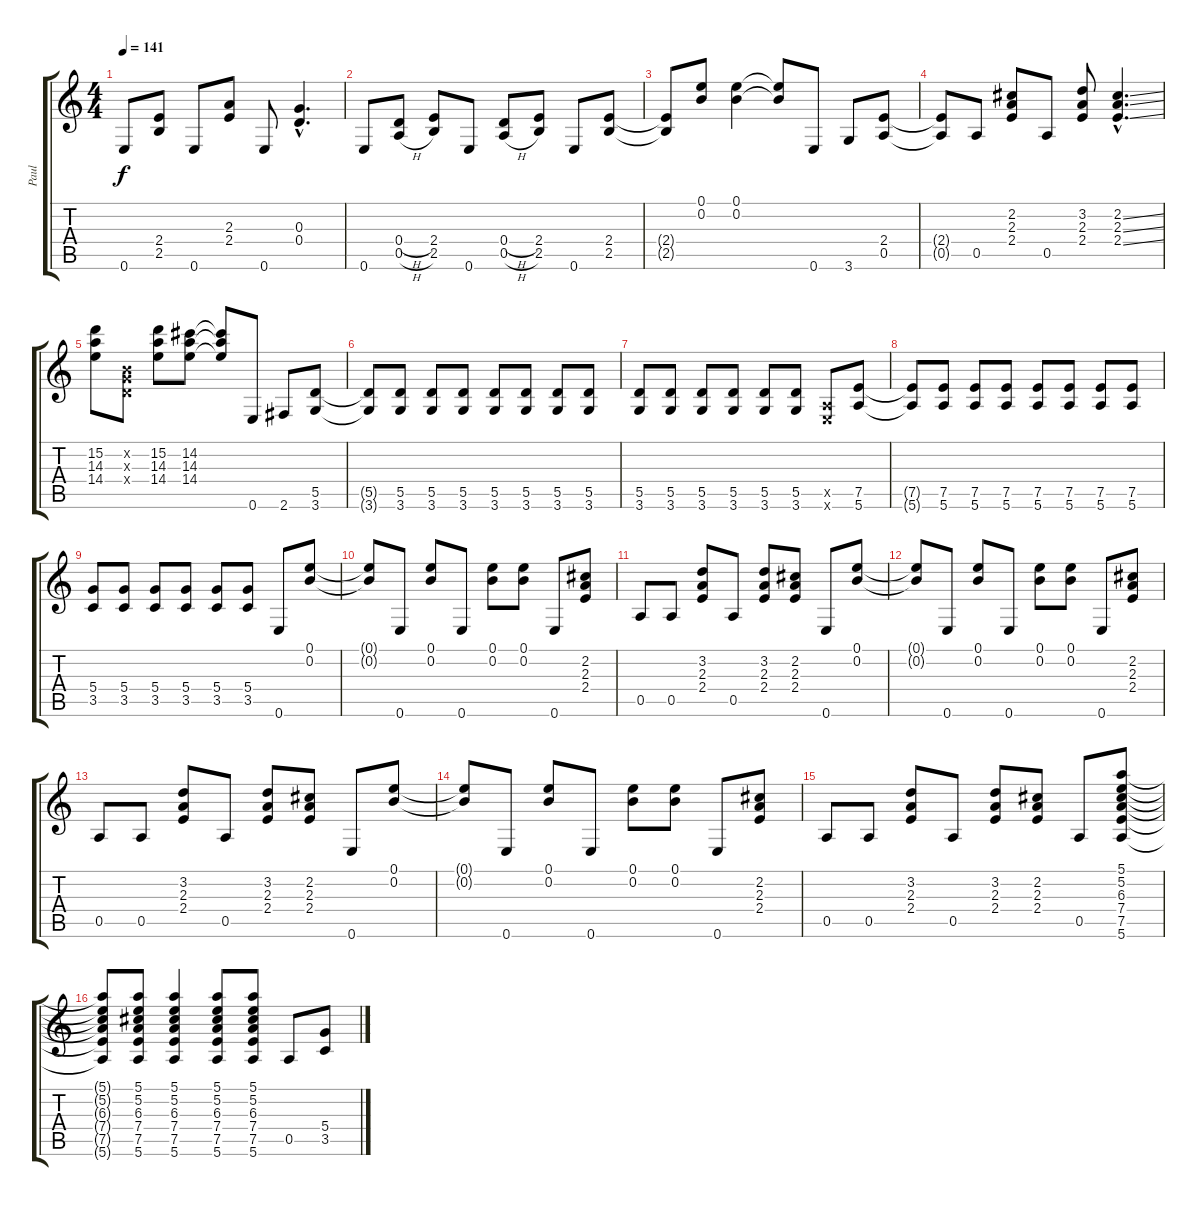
\track ("Paul" "Paul") {instrument distortionguitar}
\staff {score tabs}
\tuning (E4 B3 G3 D3 A2 E2) {hide}
\ts (4 4)
\tempo 141
\clef g2
\ks c
0.6.8{dy f} (2.4 2.5).8 0.6.8 (2.3 2.4).8 0.6.8 (0.3{hac} 0.4{hac}).4{d} |
0.6.8 (0.4{h} 0.5{h}).8 (2.4 2.5).8 0.6.8 (0.4{h} 0.5{h}).8 (2.4 2.5).8 0.6.8 (2.4 2.5).8 |
(2.4{t} 2.5{t}).8 (0.1 0.2).8 (0.1 0.2).4 (0.1{t} 0.2{t}).8 0.6.8 3.6.8 (2.4 0.5).8 |
(2.4{t} 0.5{t}).8 0.5.8 (2.2 2.3 2.4).8 0.5.8 (3.2 2.3 2.4).8 (2.2{ss hac} 2.3{ss hac} 2.4{ss hac}).4{d} |
(15.2 14.3 14.4).8 (0.2{x} 0.3{x} 0.4{x}).8 (15.2 14.3 14.4).8 (14.2 14.3 14.4).8 (14.2{t} 14.3{t} 14.4{t}).8 0.6.8 2.6.8 (5.5 3.6).8 |
(5.5{t} 3.6{t}).8 (5.5 3.6).8 (5.5 3.6).8 (5.5 3.6).8 (5.5 3.6).8 (5.5 3.6).8 (5.5 3.6).8 (5.5 3.6).8 |
(5.5 3.6).8 (5.5 3.6).8 (5.5 3.6).8 (5.5 3.6).8 (5.5 3.6).8 (5.5 3.6).8 (0.5{x} 0.6{x}).8 (7.5 5.6).8 |
(7.5{t} 5.6{t}).8 (7.5 5.6).8 (7.5 5.6).8 (7.5 5.6).8 (7.5 5.6).8 (7.5 5.6).8 (7.5 5.6).8 (7.5 5.6).8 |
(5.4 3.5).8 (5.4 3.5).8 (5.4 3.5).8 (5.4 3.5).8 (5.4 3.5).8 (5.4 3.5).8 0.6.8 (0.1 0.2).8 |
(0.1{t} 0.2{t}).8 0.6.8 (0.1 0.2).8 0.6.8 (0.1 0.2).8 (0.1 0.2).8 0.6.8 (2.2 2.3 2.4).8 |
0.5.8 0.5.8 (3.2 2.3 2.4).8 0.5.8 (3.2 2.3 2.4).8 (2.2 2.3 2.4).8 0.6.8 (0.1 0.2).8 |
(0.1{t} 0.2{t}).8 0.6.8 (0.1 0.2).8 0.6.8 (0.1 0.2).8 (0.1 0.2).8 0.6.8 (2.2 2.3 2.4).8 |
0.5.8 0.5.8 (3.2 2.3 2.4).8 0.5.8 (3.2 2.3 2.4).8 (2.2 2.3 2.4).8 0.6.8 (0.1 0.2).8 |
(0.1{t} 0.2{t}).8 0.6.8 (0.1 0.2).8 0.6.8 (0.1 0.2).8 (0.1 0.2).8 0.6.8 (2.2 2.3 2.4).8 |
0.5.8 0.5.8 (3.2 2.3 2.4).8 0.5.8 (3.2 2.3 2.4).8 (2.2 2.3 2.4).8 0.5.8 (5.1 5.2 6.3 7.4 7.5 5.6).8 |
(5.1{t} 5.2{t} 6.3{t} 7.4{t} 7.5{t} 5.6{t}).8 (5.1 5.2 6.3 7.4 7.5 5.6).8 (5.1 5.2 6.3 7.4 7.5 5.6).4 (5.1 5.2 6.3 7.4 7.5 5.6).8 (5.1 5.2 6.3 7.4 7.5 5.6).8 0.5.8 (5.4 3.5).8
